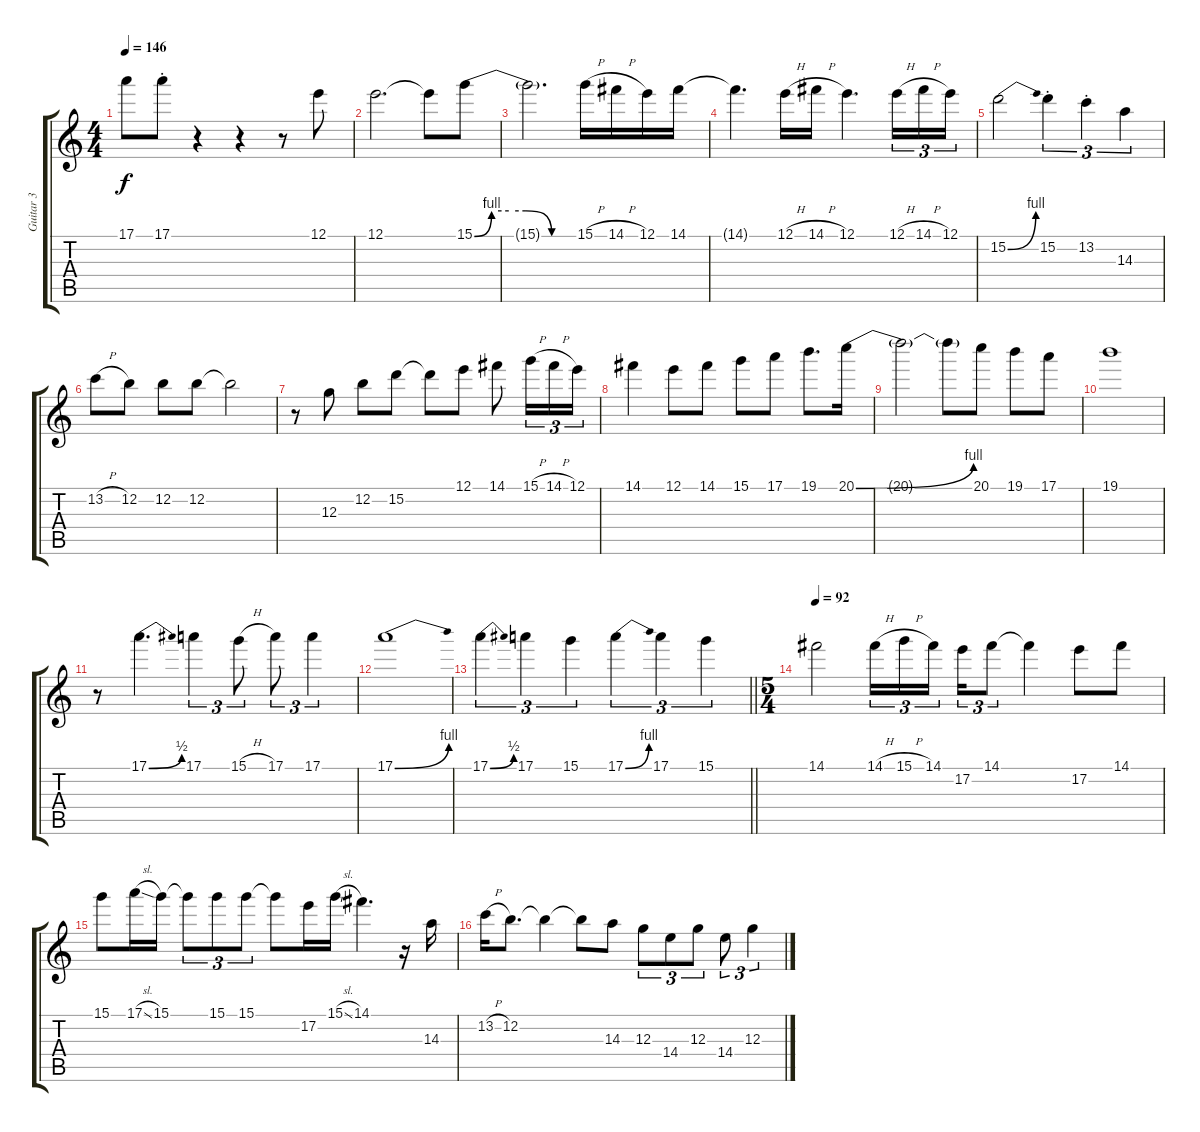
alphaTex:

\track ("Guitar 3" "Guitar 3") {instrument overdrivenguitar}
\staff {score tabs}
\tuning (E4 B3 G3 D3 A2 E2) {hide}
\ts (4 4)
\tempo 146
\clef g2
\ks c
17.1{t}.8{dy f} 17.1{st}.8 r.4 r.4 r.8 12.1.8 |
12.1.2{d} 12.1{t}.8 15.1{be (custom 0 0 10 4 20 4 30 4 45 0 60 0)}.8 |
15.1{t}.2{d} 15.1{h}.16 14.1{h}.16 12.1.16 14.1.16 |
14.1{t}.4{d} 12.1{h}.16 14.1{h}.16 12.1.4{d} 12.1{h}.16{tu (3 2)} 14.1{h}.16{tu (3 2)} 12.1.16{tu (3 2)} |
15.2{be (bend 0 0 60 4)}.2 15.2{st}.4{tu (3 2)} 13.2{st}.4{tu (3 2)} 14.3.4{tu (3 2)} |
13.2{h}.8 12.2.8 12.2.8 12.2.8 12.2{t}.2 |
r.8 12.3.8 12.2.8 15.2.8 15.2{t}.8 12.1.8 14.1.8 15.1{h}.16{tu (3 2)} 14.1{h}.16{tu (3 2)} 12.1.16{tu (3 2)} |
14.1.4 12.1.8 14.1.8 15.1.8 17.1.8 19.1.8{d} 20.1{be (bend 0 0 60 4)}.16 |
20.1{t}.2 20.1{t}.8 20.1.8 19.1.8 17.1.8 |
19.1.1 |
r.8 17.1{be (bend 0 0 60 2)}.4{d} 17.1.4{tu (3 2)} 15.1{h}.8{tu (3 2)} 17.1.8{tu (3 2)} 17.1.4{tu (3 2)} |
17.1{be (bend 0 0 60 4)}.1 |
\barLineRight lightlight
17.1{be (bend 0 0 60 2)}.4{tu (3 2)} 17.1.4{tu (3 2)} 15.1.4{tu (3 2)} 17.1{be (bend 0 0 60 4)}.4{tu (3 2)} 17.1.4{tu (3 2)} 15.1.4{tu (3 2)} |
\ts (5 4)
\tempo 92
14.1.2 14.1{h}.16{tu (3 2)} 15.1{h}.16{tu (3 2)} 14.1.16{tu (3 2) beam splitsecondary} 17.2.16{tu (3 2)} 14.1.8{tu (3 2)} 14.1{t}.4 17.2.8 14.1.8 |
15.1.8 17.1{sl}.16 15.1.16 15.1{t}.8{tu (3 2)} 15.1.8{tu (3 2)} 15.1.8{tu (3 2)} 15.1{t}.8 17.2.16 15.1{sl}.16 14.1.4{d} r.16 14.3.16 |
13.2{h}.16 12.2.8{d} 12.2{t}.4 12.2{t}.8 14.3.8 12.3.8{tu (3 2)} 14.4.8{tu (3 2)} 12.3.8{tu (3 2)} 14.4.8{tu (3 2)} 12.3.4{tu (3 2)}
